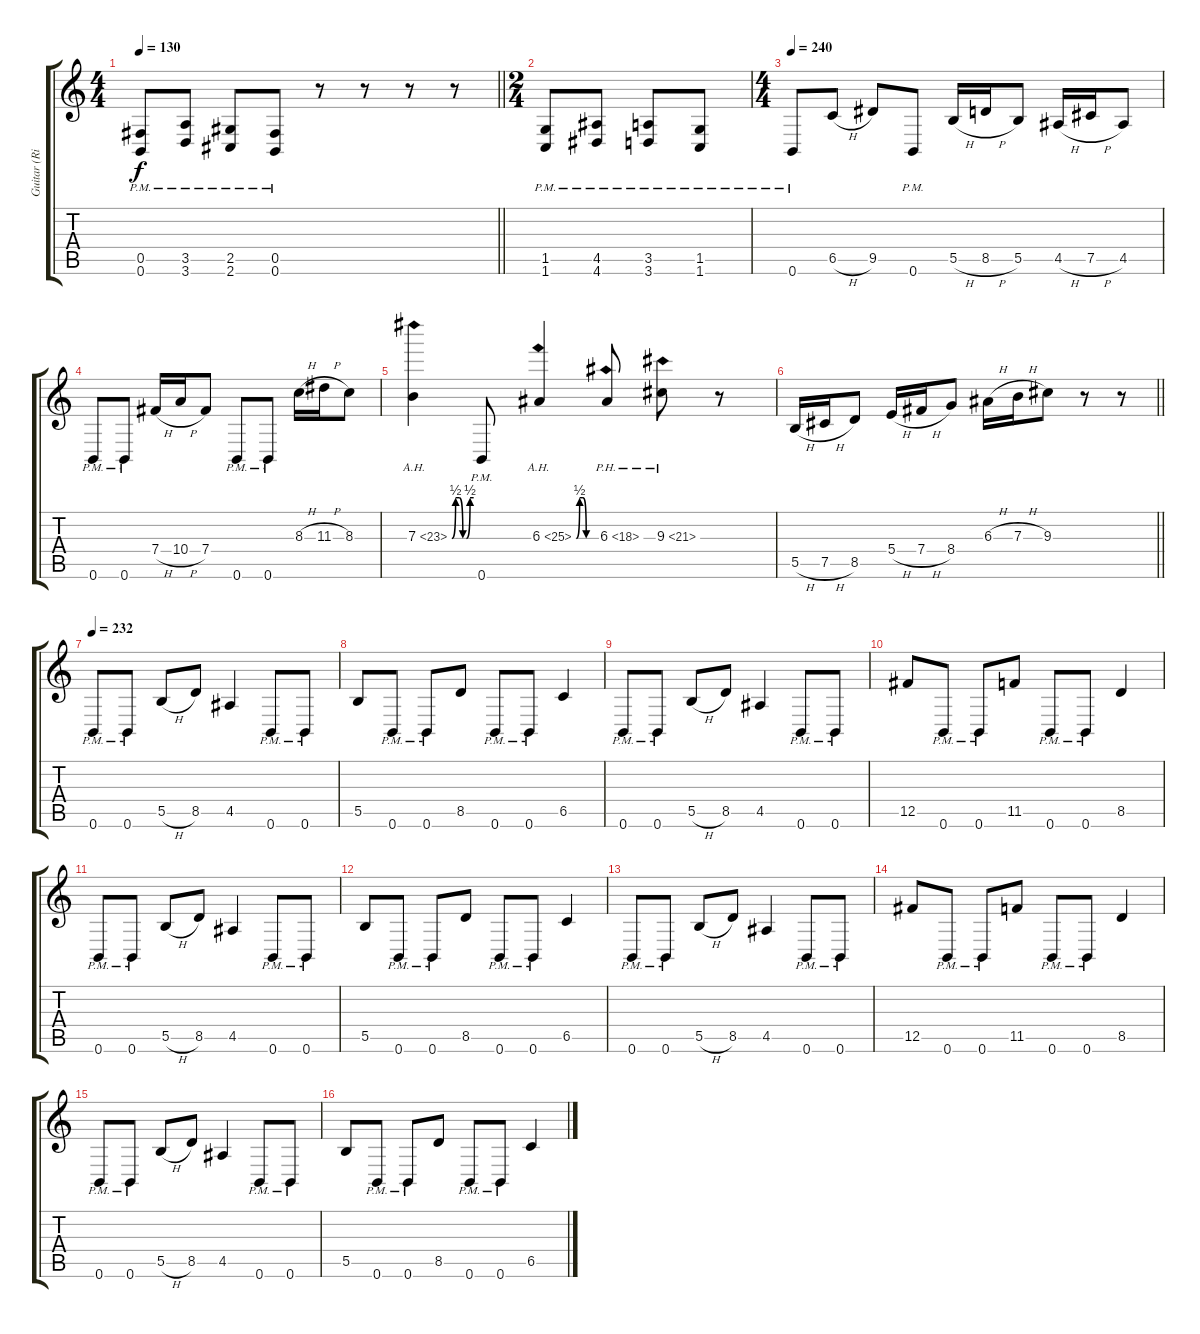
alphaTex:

\track ("Guitar (Right)" "Guitar (Ri") {instrument distortionguitar}
\staff {score tabs}
\tuning (Db4 Ab3 E3 B2 Gb2 B1) {hide}
\ts (4 4)
\tempo 130
\clef g2
\barLineRight lightlight
\ks c
(0.5{pm} 0.6{pm}).8{dy f} (3.5{pm} 3.6{pm}).8 (2.5{pm} 2.6{pm}).8 (0.5{pm} 0.6{pm}).8 r.8 r.8 r.8 r.8 |
\ts (2 4)
(1.5{pm} 1.6{pm}).8 (4.5{pm} 4.6{pm}).8 (3.5{pm} 3.6{pm}).8 (1.5{pm} 1.6{pm}).8 |
\ts (4 4)
\tempo 240
0.6{pm}.8 6.5{h}.8 9.5.8 0.6{pm}.8 5.5{h}.16 8.5{h}.16 5.5.8 4.5{h}.16 7.5{h}.16 4.5.8 |
0.6{pm}.8 0.6{pm}.8 7.4{h}.16 10.4{h}.16 7.4.8 0.6{pm}.8 0.6{pm}.8 8.3{h}.16 11.3{h}.16 8.3.8 |
7.3{be (custom 0 0 10 2 20 2 30 0 40 0 50 2 60 2) ah 16}.4 0.6{pm}.8 6.3{be (custom 0 0 10 2 20 2 30 0 60 0) ah 19}.4 6.3{ph 12}.8 9.3{ph 12}.8 r.8 |
\barLineRight lightlight
5.5{h}.16 7.5{h}.16 8.5.8 5.4{h}.16 7.4{h}.16 8.4.8 6.3{h}.16 7.3{h}.16 9.3.8 r.8 r.8 |
\tempo 232
0.6{pm}.8 0.6{pm}.8 5.5{h}.8 8.5.8 4.5.4 0.6{pm}.8 0.6{pm}.8 |
5.5.8 0.6{pm}.8 0.6{pm}.8 8.5.8 0.6{pm}.8 0.6{pm}.8 6.5.4 |
0.6{pm}.8 0.6{pm}.8 5.5{h}.8 8.5.8 4.5.4 0.6{pm}.8 0.6{pm}.8 |
12.5.8 0.6{pm}.8 0.6{pm}.8 11.5.8 0.6{pm}.8 0.6{pm}.8 8.5.4 |
0.6{pm}.8 0.6{pm}.8 5.5{h}.8 8.5.8 4.5.4 0.6{pm}.8 0.6{pm}.8 |
5.5.8 0.6{pm}.8 0.6{pm}.8 8.5.8 0.6{pm}.8 0.6{pm}.8 6.5.4 |
0.6{pm}.8 0.6{pm}.8 5.5{h}.8 8.5.8 4.5.4 0.6{pm}.8 0.6{pm}.8 |
12.5.8 0.6{pm}.8 0.6{pm}.8 11.5.8 0.6{pm}.8 0.6{pm}.8 8.5.4 |
0.6{pm}.8 0.6{pm}.8 5.5{h}.8 8.5.8 4.5.4 0.6{pm}.8 0.6{pm}.8 |
5.5.8 0.6{pm}.8 0.6{pm}.8 8.5.8 0.6{pm}.8 0.6{pm}.8 6.5.4
